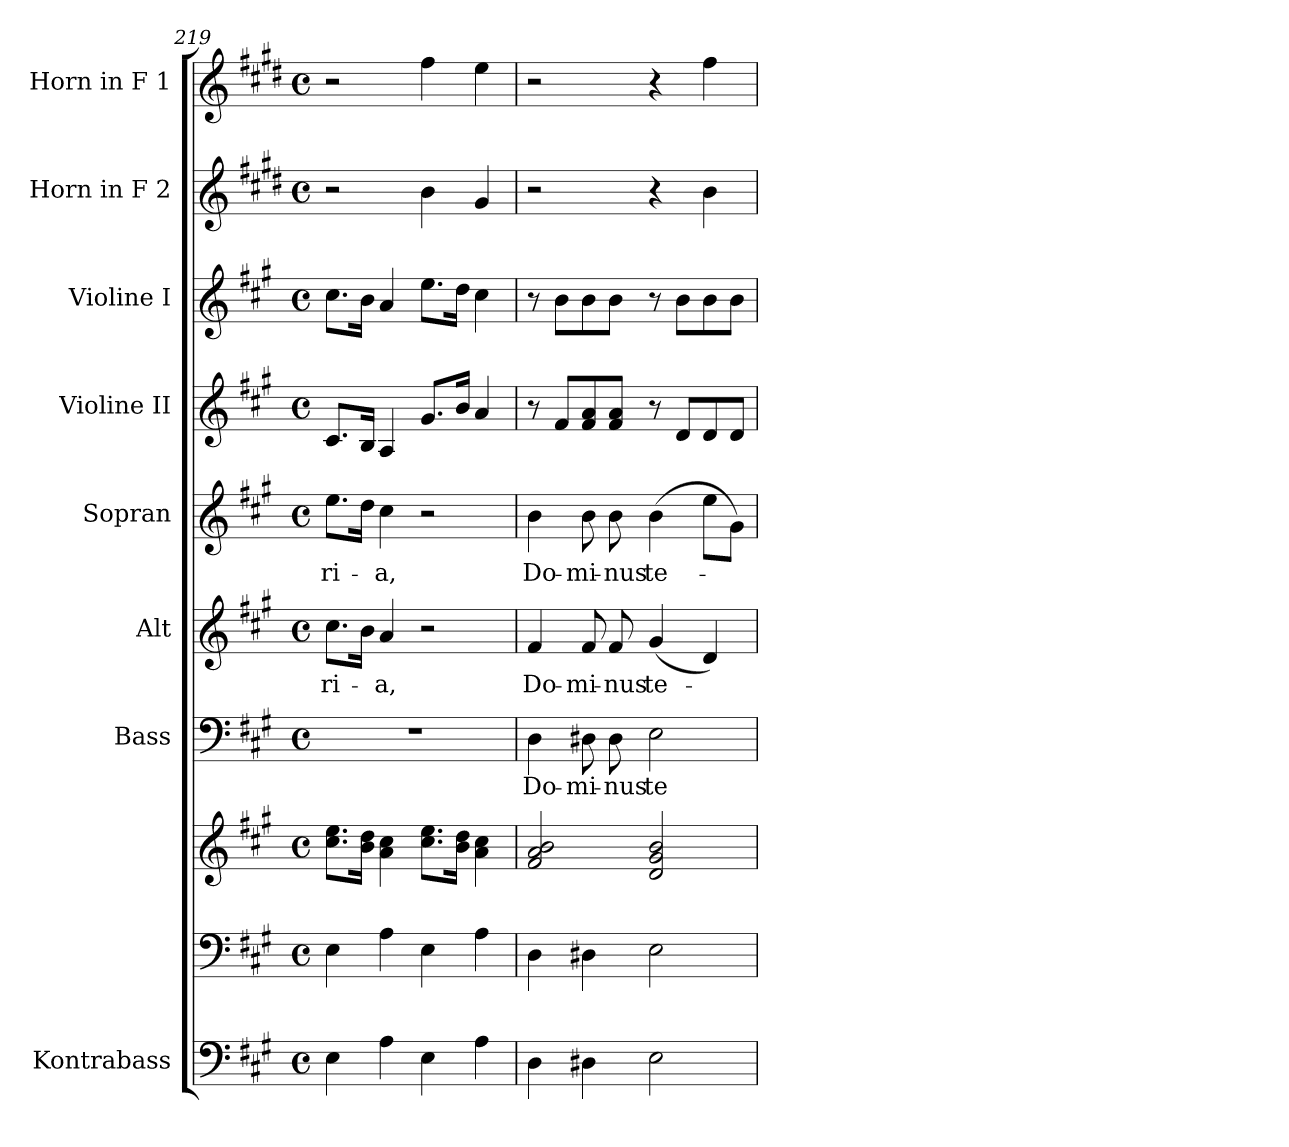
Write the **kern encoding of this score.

**kern	**kern	**kern	**kern	**text	**kern	**text	**kern	**text	**kern	**kern	**kern	**kern
*part9	*part8	*part8	*part7	*part7	*part6	*part6	*part5	*part5	*part4	*part3	*part2	*part1
*staff10	*staff9	*staff8	*staff7	*staff7	*staff6	*staff6	*staff5	*staff5	*staff4	*staff3	*staff2	*staff1
*I"Kontrabass	*	*	*I"Bass	*	*I"Alt	*	*I"Sopran	*	*I"Violine II	*I"Violine I	*I"Horn in F 2	*I"Horn in F 1
*I'Kb.	*	*	*I'B.	*	*I'A.	*	*I'S.	*	*I'Vl. II	*I'Vl. I	*	*
*clefF4	*clefF4	*clefG2	*clefF4	*	*clefG2	*	*clefG2	*	*clefG2	*clefG2	*clefG2	*clefG2
*ITrd7c12	*	*	*	*	*	*	*	*	*	*	*ITrd4c7	*ITrd4c7
*k[f#c#g#]	*k[f#c#g#]	*k[f#c#g#]	*k[f#c#g#]	*	*k[f#c#g#]	*	*k[f#c#g#]	*	*k[f#c#g#]	*k[f#c#g#]	*k[f#c#g#]	*k[f#c#g#]
*A:	*A:	*A:	*A:	*	*A:	*	*A:	*	*A:	*A:	*A:	*A:
*M4/4	*M4/4	*M4/4	*M4/4	*	*M4/4	*	*M4/4	*	*M4/4	*M4/4	*M4/4	*M4/4
*met(c)	*met(c)	*met(c)	*met(c)	*	*met(c)	*	*met(c)	*	*met(c)	*met(c)	*met(c)	*met(c)
=219	=219	=219	=219	=219	=219	=219	=219	=219	=219	=219	=219	=219
!	!	!	!	!	!	!LO:LY:b	!	!LO:LY:b	!	!	!	!
4EE\	4E\	8.cc#\ 8.ee\L	1r	.	8.cc#\L	-ri-	8.ee\L	-ri-	8.c#/L	8.cc#\L	2r	2r
.	.	16b\ 16dd\Jk	.	.	16b\Jk	.	16dd\Jk	.	16B/Jk	16b\Jk	.	.
!	!	!	!	!	!	!LO:LY:b	!	!LO:LY:b	!	!	!	!
4AA\	4A\	4a\ 4cc#\	.	.	4a/	-a,	4cc#\	-a,	4A/	4a/	.	.
4EE\	4E\	8.cc#\ 8.ee\L	.	.	2r	.	2r	.	8.g#/L	8.ee\L	4e\	4b\
.	.	16b\ 16dd\Jk	.	.	.	.	.	.	16b/Jk	16dd\Jk	.	.
4AA\	4A\	4a\ 4cc#\	.	.	.	.	.	.	4a/	4cc#\	4c#/	4a\
=220	=220	=220	=220	=220	=220	=220	=220	=220	=220	=220	=220	=220
!	!	!	!	!LO:LY:b	!	!LO:LY:b	!	!LO:LY:b	!	!	!	!
4DD\	4D\	2f#/ 2a/ 2b/	4D\	Do-	4f#/	Do-	4b\	Do-	8r	8r	2r	2r
.	.	.	.	.	.	.	.	.	8f#/L	8b\L	.	.
!	!	!	!	!LO:LY:b	!	!LO:LY:b	!	!LO:LY:b	!	!	!	!
4DD#X\	4D#X\	.	8D#X\	-mi-	8f#/	-mi-	8b\	-mi-	8f#/ 8a/	8b\	.	.
!	!	!	!	!LO:LY:b	!	!LO:LY:b	!	!LO:LY:b	!	!	!	!
.	.	.	8D#\	-nus	8f#/	-nus	8b\	-nus	8f#/ 8a/J	8b\J	.	.
!	!	!	!	!LO:LY:b	!	!LO:LY:b	!	!LO:LY:b	!	!	!	!
2EE\	2E\	2d/ 2g#/ 2b/	2E\	te-	(<4g#/	te-	(>4b\	te-	8r	8r	4r	4r
.	.	.	.	.	.	.	.	.	8d/L	8b\L	.	.
.	.	.	.	.	4d/)	.	8ee\L	.	8d/	8b\	4e\	4b\
.	.	.	.	.	.	.	8g#\J)	.	8d/J	8b\J	.	.
=	=	=	=	=	=	=	=	=	=	=	=	=
*-	*-	*-	*-	*-	*-	*-	*-	*-	*-	*-	*-	*-
